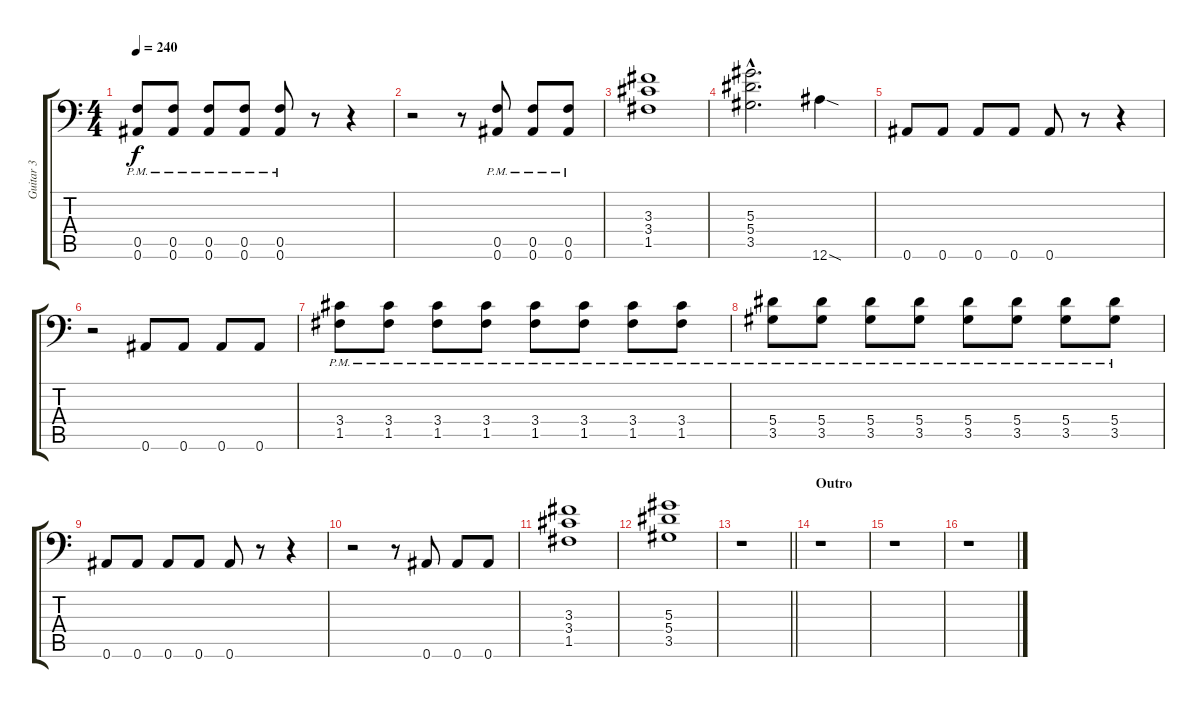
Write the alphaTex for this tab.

\track ("Guitar 3" "Guitar 3") {instrument distortionguitar}
\staff {score tabs}
\tuning (C4 G3 Eb3 Bb2 F2 Bb1) {hide}
\ts (4 4)
\tempo 240
\clef f4
\ks c
(0.5{pm} 0.6{pm}).8{dy f} (0.5{pm} 0.6{pm}).8 (0.5{pm} 0.6{pm}).8 (0.5{pm} 0.6{pm}).8 (0.5{pm} 0.6{pm}).8 r.8 r.4 |
r.2 r.8 (0.5{pm} 0.6{pm}).8 (0.5{pm} 0.6{pm}).8 (0.5{pm} 0.6{pm}).8 |
(3.3 3.4 1.5).1 |
(5.3{hac} 5.4{hac} 3.5{hac}).2{d} 12.6{sod}.4 |
0.6.8 0.6.8 0.6.8 0.6.8 0.6.8 r.8 r.4 |
r.2 0.6.8 0.6.8 0.6.8 0.6.8 |
(3.4{pm} 1.5{pm}).8 (3.4{pm} 1.5{pm}).8 (3.4{pm} 1.5{pm}).8 (3.4{pm} 1.5{pm}).8 (3.4{pm} 1.5{pm}).8 (3.4{pm} 1.5{pm}).8 (3.4{pm} 1.5{pm}).8 (3.4{pm} 1.5{pm}).8 |
(5.4{pm} 3.5{pm}).8 (5.4{pm} 3.5{pm}).8 (5.4{pm} 3.5{pm}).8 (5.4{pm} 3.5{pm}).8 (5.4{pm} 3.5{pm}).8 (5.4{pm} 3.5{pm}).8 (5.4{pm} 3.5{pm}).8 (5.4{pm} 3.5{pm}).8 |
0.6.8 0.6.8 0.6.8 0.6.8 0.6.8 r.8 r.4 |
r.2 r.8 0.6.8 0.6.8 0.6.8 |
(3.3 3.4 1.5).1 |
(5.3 5.4 3.5).1 |
\barLineRight lightlight
r.1 |
\section ("" "Outro")
r.1 |
r.1 |
r.1
